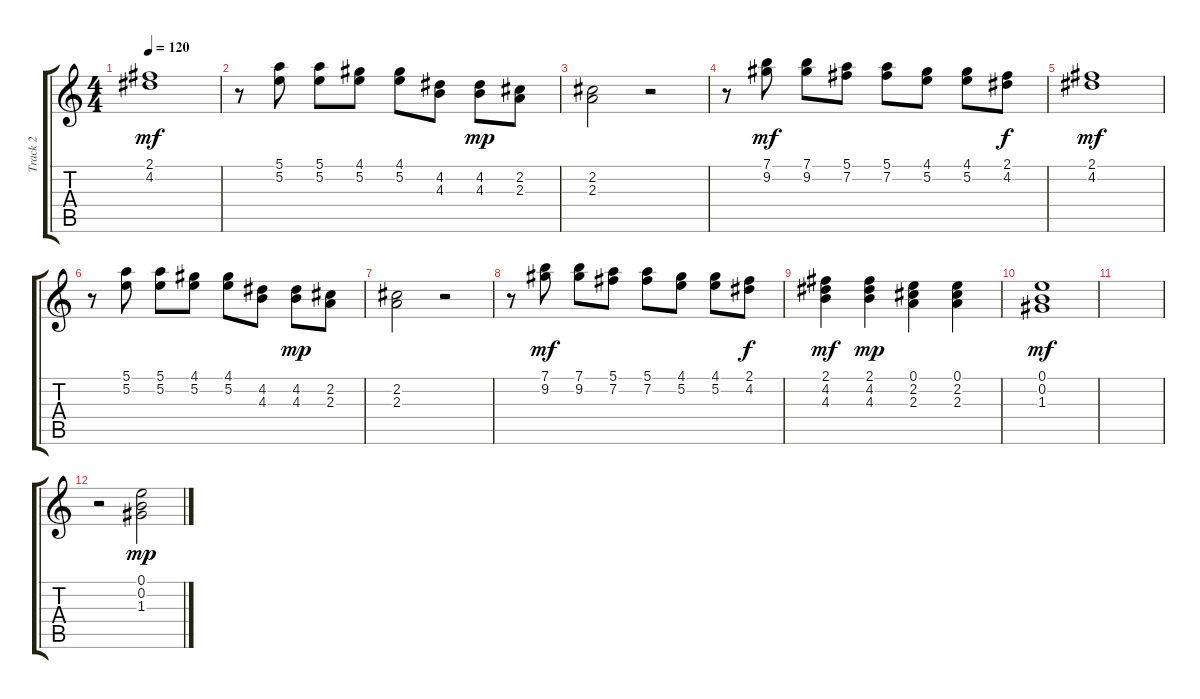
\track ("Track 2" "Track 2") {instrument acousticguitarsteel}
\staff {score tabs}
\tuning (E4 B3 G3 D3 A2 E2) {hide}
\ts (4 4)
\tempo 120
\clef g2
\ks c
(2.1 4.2).1{dy mf} |
r.8 (5.1 5.2).8 (5.1 5.2).8 (4.1 5.2).8 (4.1 5.2).8 (4.2 4.3).8 (4.2 4.3).8{dy mp} (2.2 2.3).8 |
(2.2 2.3).2 r.2 |
r.8 (7.1 9.2).8{dy mf} (7.1 9.2).8 (5.1 7.2).8 (5.1 7.2).8 (4.1 5.2).8 (4.1 5.2).8 (2.1 4.2).8{dy f} |
(2.1 4.2).1{dy mf} |
r.8 (5.1 5.2).8 (5.1 5.2).8 (4.1 5.2).8 (4.1 5.2).8 (4.2 4.3).8 (4.2 4.3).8{dy mp} (2.2 2.3).8 |
(2.2 2.3).2 r.2 |
r.8 (7.1 9.2).8{dy mf} (7.1 9.2).8 (5.1 7.2).8 (5.1 7.2).8 (4.1 5.2).8 (4.1 5.2).8 (2.1 4.2).8{dy f} |
(2.1 4.2 4.3).4{dy mf} (2.1 4.2 4.3).4{dy mp} (0.1 2.2 2.3).4 (0.1 2.2 2.3).4 |
(0.1 0.2 1.3).1{dy mf} |
|
r.2 (0.1 0.2 1.3).2{dy mp}
